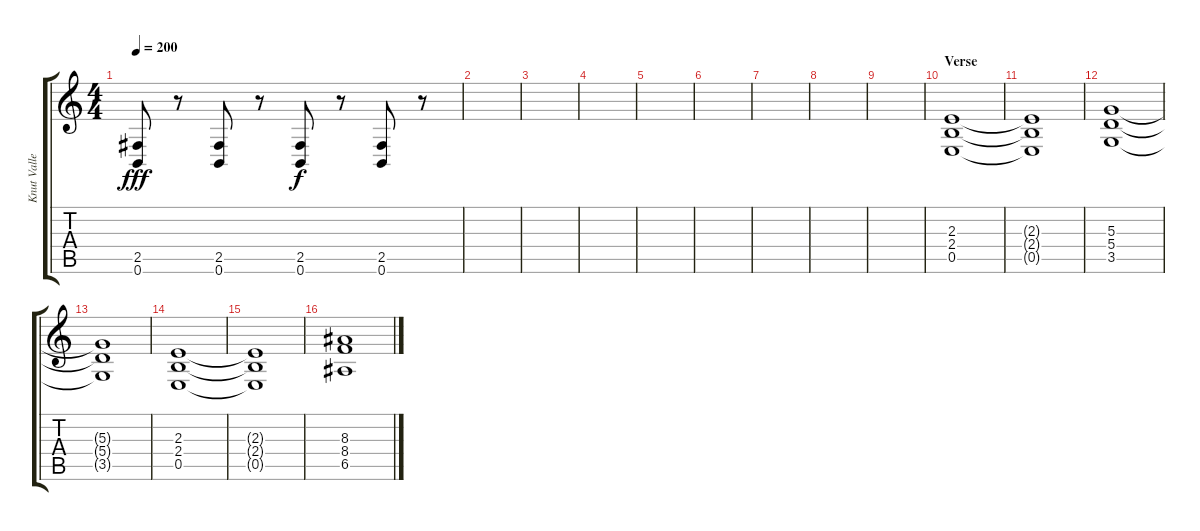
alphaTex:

\track ("Knut Valle" "Knut Valle") {instrument distortionguitar}
\staff {score tabs}
\tuning (B3 Gb3 D3 A2 E2 B1) {hide}
\ts (4 4)
\tempo 200
\clef g2
\ks c
(2.5 0.6).8{dy fff volume 16} r.8 (2.5 0.6).8 r.8 (2.5 0.6).8{dy f} r.8 (2.5 0.6).8 r.8 |
|
|
|
|
|
|
|
|
\section ("" "Verse")
(2.3 2.4 0.5).1{volume 11} |
(2.3{t} 2.4{t} 0.5{t}).1 |
(5.3 5.4 3.5).1 |
(5.3{t} 5.4{t} 3.5{t}).1 |
(2.3 2.4 0.5).1 |
(2.3{t} 2.4{t} 0.5{t}).1 |
(8.3 8.4 6.5).1
